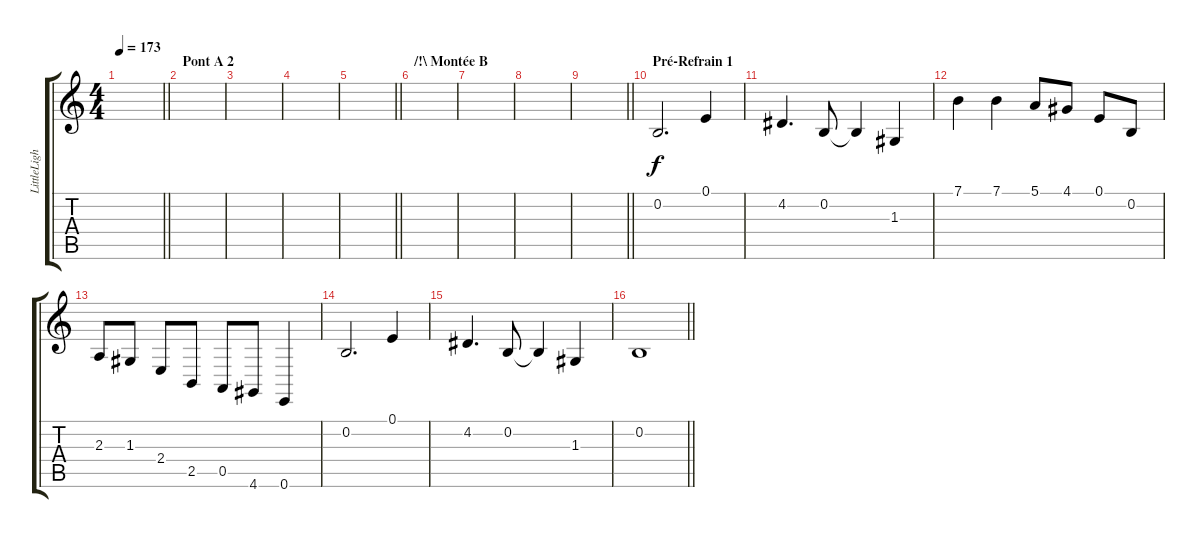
\track ("LittleLight" "LittleLigh") {instrument brightacousticpiano}
\staff {score tabs}
\tuning (E4 B3 G3 D3 A2 E2) {hide}
\ts (4 4)
\tempo 173
\clef g2
\barLineRight lightlight
\ks c
|
\section ("" "Pont A 2")
|
|
|
\barLineRight lightlight
|
\section ("" "/!\\ Montée B")
|
|
|
\barLineRight lightlight
|
\section ("" "Pré-Refrain 1")
0.2.2{d} 0.1.4 |
4.2.4{d} 0.2.8 0.2{t}.4 1.3.4 |
7.1.4 7.1.4 5.1.8 4.1.8 0.1.8 0.2.8 |
2.3.8 1.3.8 2.4.8 2.5.8 0.5.8 4.6.8 0.6.4 |
0.2.2{d} 0.1.4 |
4.2.4{d} 0.2.8 0.2{t}.4 1.3.4 |
\barLineRight lightlight
0.2.1
